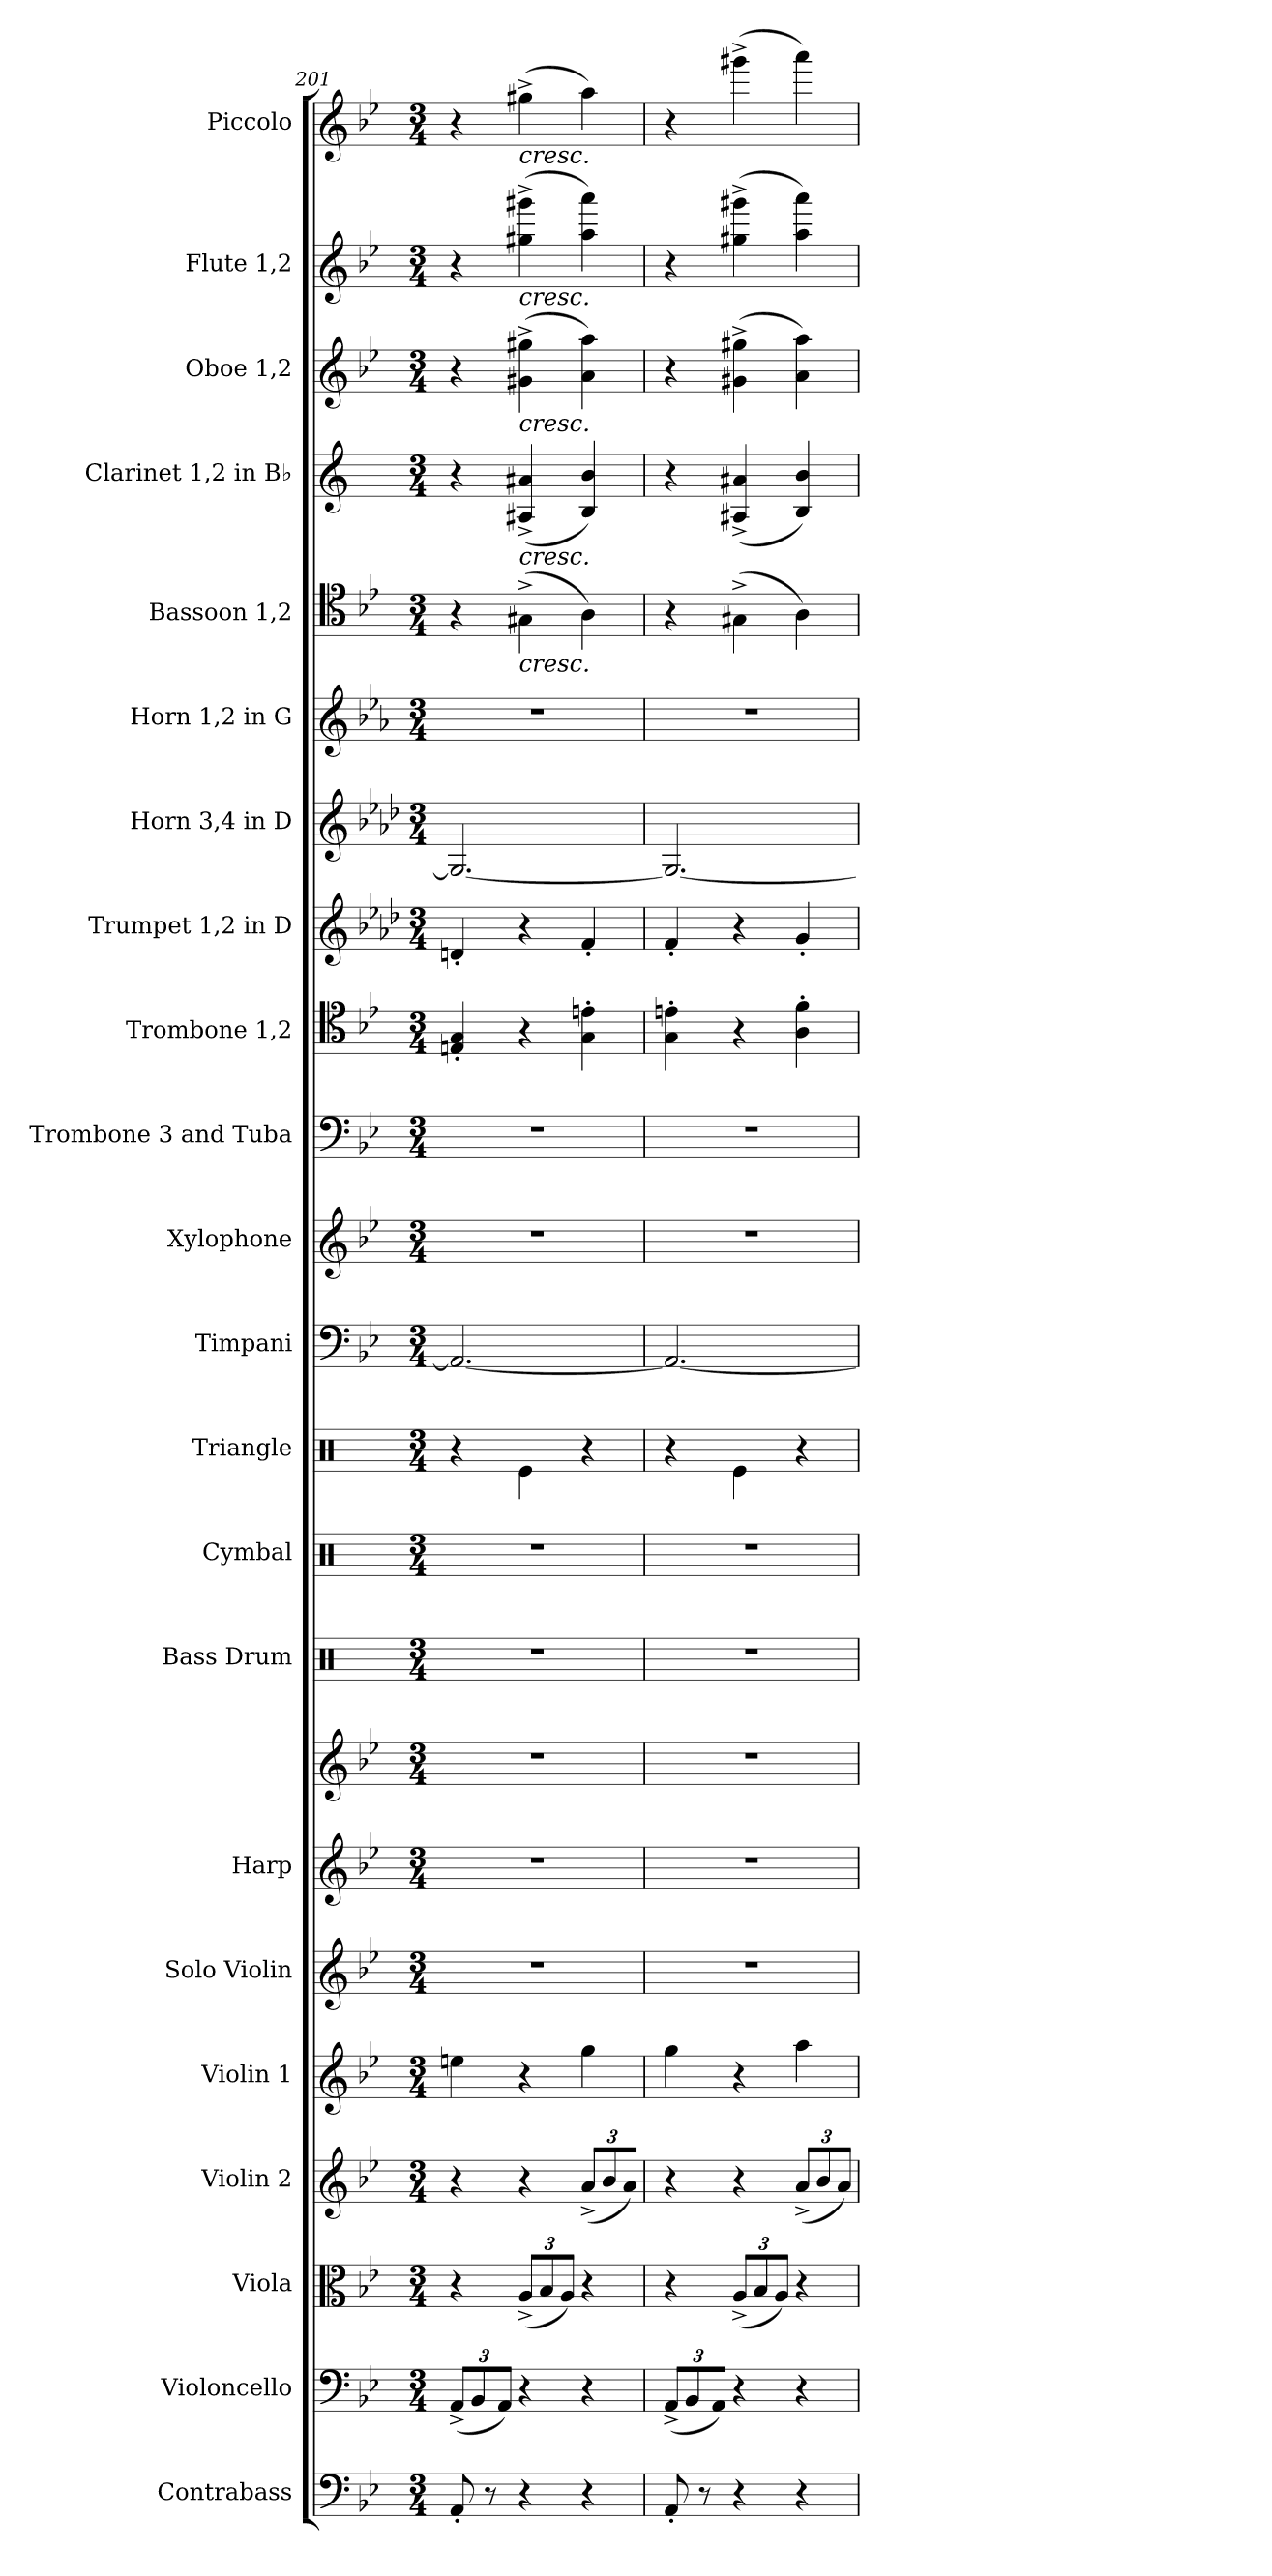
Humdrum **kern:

**kern	**kern	**kern	**kern	**kern	**kern	**kern	**kern	**kern	**kern	**kern	**kern	**kern	**kern	**kern	**kern	**kern	**kern	**kern	**kern	**kern	**kern	**kern
*part22	*part21	*part20	*part19	*part18	*part17	*part16	*part16	*part15	*part14	*part13	*part12	*part11	*part10	*part9	*part8	*part7	*part6	*part5	*part4	*part3	*part2	*part1
*staff23	*staff22	*staff21	*staff20	*staff19	*staff18	*staff17	*staff16	*staff15	*staff14	*staff13	*staff12	*staff11	*staff10	*staff9	*staff8	*staff7	*staff6	*staff5	*staff4	*staff3	*staff2	*staff1
*I"Contrabass	*I"Violoncello	*I"Viola	*I"Violin 2	*I"Violin 1	*I"Solo Violin	*I"Harp	*	*I"Bass Drum	*I"Cymbal	*I"Triangle	*I"Timpani	*I"Xylophone	*I"Trombone 3 and Tuba	*I"Trombone 1,2	*I"Trumpet 1,2 in D	*I"Horn 3,4 in D	*I"Horn 1,2 in G	*I"Bassoon 1,2	*I"Clarinet 1,2 in B♭	*I"Oboe 1,2	*I"Flute 1,2	*I"Piccolo
*I'Cb.	*I'Vc.	*I'Vla.	*I'Vln. 2	*I'Vln. 1	*I'Solo Vln.	*I'Hrp.	*	*I'B.D	*I'Cym.	*I'Trgl.	*I'Timp.	*I'Xyl.	*I'Tbn. 3 and Tba.	*I'Tbn. 1,2	*I'Tpt. 1,2 in D	*I'Hn. 3,4 in D	*I'Hn. 1,2 in G	*I'Bsn. 1,2	*I'Cl. 1,2 in B♭	*I'Ob. 1,2	*I'Fl. 1,2	*I'Picc.
*clefF4	*clefF4	*clefC3	*clefG2	*clefG2	*clefG2	*clefG2	*clefG2	*clefX	*clefX	*clefX	*clefF4	*clefG2	*clefF4	*clefC4	*clefG2	*clefG2	*clefG2	*clefC4	*clefG2	*clefG2	*clefG2	*clefG2
*ITrd7c12	*	*	*	*	*	*	*	*	*	*	*	*ITrd-7c-12	*	*	*ITrd-1c-2	*ITrd6c10	*ITrd3c5	*	*ITrd1c2	*	*	*ITrd-7c-12
*k[b-e-]	*k[b-e-]	*k[b-e-]	*k[b-e-]	*k[b-e-]	*k[b-e-]	*k[b-e-]	*k[b-e-]	*k[]	*k[]	*k[]	*k[b-e-]	*k[b-e-]	*k[b-e-]	*k[b-e-]	*k[b-e-]	*k[b-e-]	*k[b-e-]	*k[b-e-]	*k[b-e-]	*k[b-e-]	*k[b-e-]	*k[b-e-]
*M3/4	*M3/4	*M3/4	*M3/4	*M3/4	*M3/4	*M3/4	*M3/4	*M3/4	*M3/4	*M3/4	*M3/4	*M3/4	*M3/4	*M3/4	*M3/4	*M3/4	*M3/4	*M3/4	*M3/4	*M3/4	*M3/4	*M3/4
*	*Xbrackettup	*	*	*	*	*	*	*	*	*	*	*	*	*	*	*	*	*	*	*	*	*
=201	=201	=201	=201	=201	=201	=201	=201	=201	=201	=201	=201	=201	=201	=201	=201	=201	=201	=201	=201	=201	=201	=201
8AAA'/	(<12AA^/L	4r	4r	4een\	2.r	2.r	2.r	2.r	2.r	4r	2.AA/_	2.r	2.r	4En/' 4G/'	4en'/	2.AA/_	2.r	4r	4r	4r	4r	4r
.	12BB-/	.	.	.	.	.	.	.	.	.	.	.	.	.	.	.	.	.	.	.	.	.
8r	.	.	.	.	.	.	.	.	.	.	.	.	.	.	.	.	.	.	.	.	.	.
.	12AA/J)	.	.	.	.	.	.	.	.	.	.	.	.	.	.	.	.	.	.	.	.	.
*	*	*Xbrackettup	*	*	*	*	*	*	*	*	*	*	*	*	*	*	*	*	*	*	*	*
!	!	!	!	!	!	!	!	!	!	!	!	!	!	!	!	!	!	!	!	!	!	!LO:TX:b:i:t=cresc.
!	!	!	!	!	!	!	!	!	!	!	!	!	!	!	!	!	!	!	!	!	!LO:TX:b:i:t=cresc.	!
!	!	!	!	!	!	!	!	!	!	!	!	!	!	!	!	!	!	!	!	!LO:TX:b:i:t=cresc.	!	!
!	!	!	!	!	!	!	!	!	!	!	!	!	!	!	!	!	!	!	!LO:TX:b:i:t=cresc.	!	!	!
!	!	!	!	!	!	!	!	!	!	!	!	!	!	!	!	!	!	!LO:TX:b:i:t=cresc.	!	!	!	!
4r	4r	(<12A^/L	4r	4r	.	.	.	.	.	4Re\	.	.	.	4r	4r	.	.	(>4G#X^\	(<4G#X/^ 4g#X/^	(>4g#X\^ 4gg#X\^	(>4gg#X\^ 4ggg#X\^	(>4ggg#X^\
.	.	12B-/	.	.	.	.	.	.	.	.	.	.	.	.	.	.	.	.	.	.	.	.
.	.	12A/J)	.	.	.	.	.	.	.	.	.	.	.	.	.	.	.	.	.	.	.	.
*	*	*	*Xbrackettup	*	*	*	*	*	*	*	*	*	*	*	*	*	*	*	*	*	*	*
4r	4r	4r	(<12a^/L	4gg\	.	.	.	.	.	4r	.	.	.	4G\' 4en\'	4g'/	.	.	4A\)	4A/ 4a/)	4a\ 4aa\)	4aa\ 4aaa\)	4aaa\)
.	.	.	12b-/	.	.	.	.	.	.	.	.	.	.	.	.	.	.	.	.	.	.	.
.	.	.	12a/J)	.	.	.	.	.	.	.	.	.	.	.	.	.	.	.	.	.	.	.
=202	=202	=202	=202	=202	=202	=202	=202	=202	=202	=202	=202	=202	=202	=202	=202	=202	=202	=202	=202	=202	=202	=202
8AAA'/	(<12AA^/L	4r	4r	4gg\	2.r	2.r	2.r	2.r	2.r	4r	2.AA/_	2.r	2.r	4G\' 4en\'	4g'/	2.AA/_	2.r	4r	4r	4r	4r	4r
.	12BB-/	.	.	.	.	.	.	.	.	.	.	.	.	.	.	.	.	.	.	.	.	.
8r	.	.	.	.	.	.	.	.	.	.	.	.	.	.	.	.	.	.	.	.	.	.
.	12AA/J)	.	.	.	.	.	.	.	.	.	.	.	.	.	.	.	.	.	.	.	.	.
4r	4r	(<12A^/L	4r	4r	.	.	.	.	.	4Re\	.	.	.	4r	4r	.	.	(>4G#X^\	(<4G#X/^ 4g#X/^	(>4g#X\^ 4gg#X\^	(>4gg#X\^ 4ggg#X\^	(>4gggg#X^\
.	.	12B-/	.	.	.	.	.	.	.	.	.	.	.	.	.	.	.	.	.	.	.	.
.	.	12A/J)	.	.	.	.	.	.	.	.	.	.	.	.	.	.	.	.	.	.	.	.
4r	4r	4r	(<12a^/L	4aa\	.	.	.	.	.	4r	.	.	.	4A\' 4f\'	4a'/	.	.	4A\)	4A/ 4a/)	4a\ 4aa\)	4aa\ 4aaa\)	4aaaa\)
.	.	.	12b-/	.	.	.	.	.	.	.	.	.	.	.	.	.	.	.	.	.	.	.
.	.	.	12a/J)	.	.	.	.	.	.	.	.	.	.	.	.	.	.	.	.	.	.	.
=	=	=	=	=	=	=	=	=	=	=	=	=	=	=	=	=	=	=	=	=	=	=
*-	*-	*-	*-	*-	*-	*-	*-	*-	*-	*-	*-	*-	*-	*-	*-	*-	*-	*-	*-	*-	*-	*-
